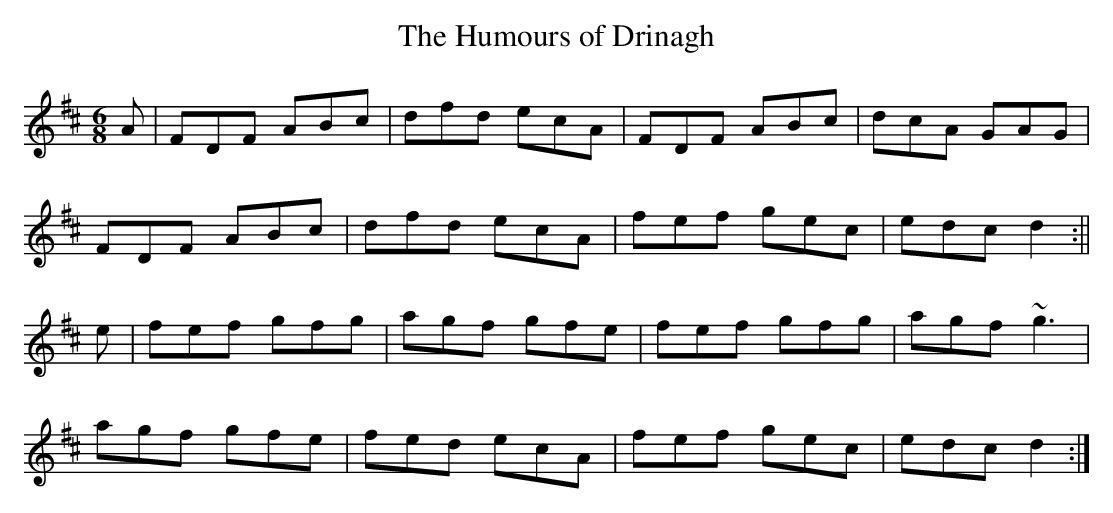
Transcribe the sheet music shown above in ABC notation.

X:1
T:Humours of Drinagh, The
M:6/8
L:1/8
K:D
A|FDF ABc|dfd ecA|FDF ABc|dcA GAG|!
FDF ABc|dfd ecA|fef gec|edc d2:||!
e|fef gfg|agf gfe|fef gfg|agf ~g3|!
agf gfe|fed ecA|fef gec|edc d2 :|
